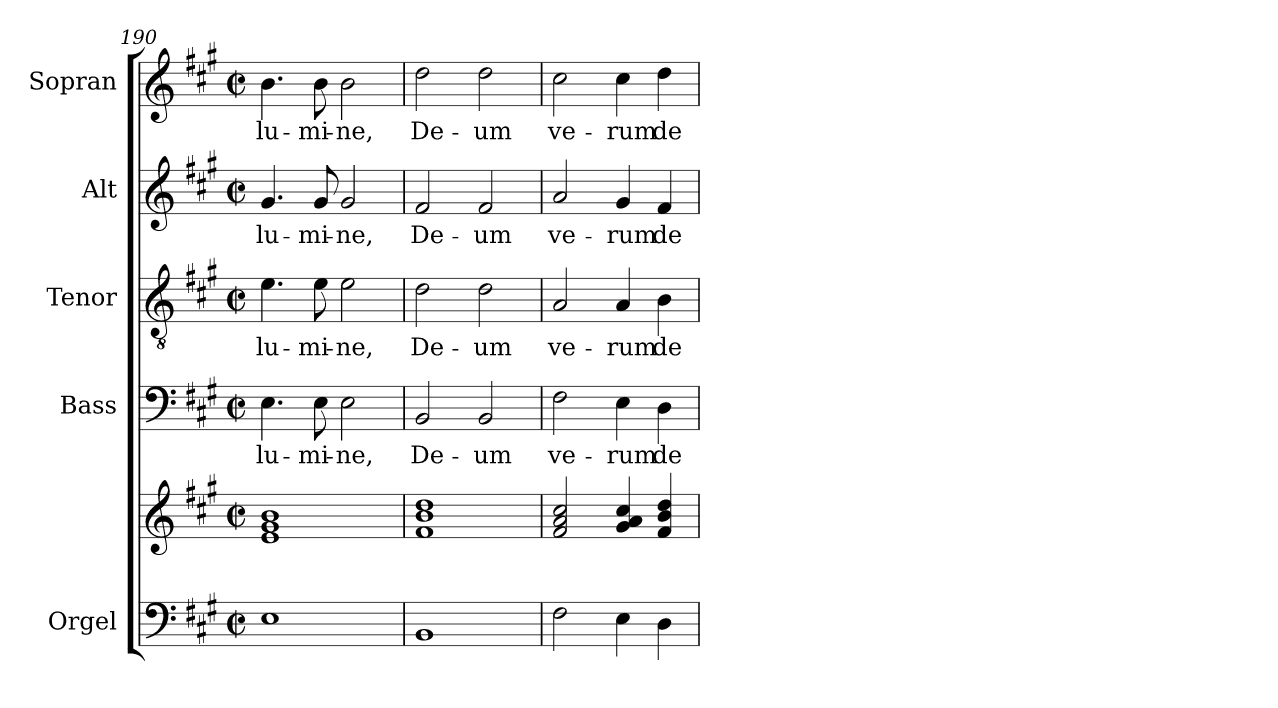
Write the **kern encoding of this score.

**kern	**kern	**kern	**text	**kern	**text	**kern	**text	**kern	**text
*part5	*part5	*part4	*part4	*part3	*part3	*part2	*part2	*part1	*part1
*staff6	*staff5	*staff4	*staff4	*staff3	*staff3	*staff2	*staff2	*staff1	*staff1
*I"Orgel	*	*I"Bass	*	*I"Tenor	*	*I"Alt	*	*I"Sopran	*
*I'Org.	*	*I'B.	*	*I'T.	*	*I'A.	*	*I'S.	*
*clefF4	*clefG2	*clefF4	*	*clefGv2	*	*clefG2	*	*clefG2	*
*k[f#c#g#]	*k[f#c#g#]	*k[f#c#g#]	*	*k[f#c#g#]	*	*k[f#c#g#]	*	*k[f#c#g#]	*
*A:	*A:	*A:	*	*A:	*	*A:	*	*A:	*
*M2/2	*M2/2	*M2/2	*	*M2/2	*	*M2/2	*	*M2/2	*
*met(c|)	*met(c|)	*met(c|)	*	*met(c|)	*	*met(c|)	*	*met(c|)	*
=190	=190	=190	=190	=190	=190	=190	=190	=190	=190
!	!	!	!LO:LY:b	!	!LO:LY:b	!	!LO:LY:b	!	!LO:LY:b
1E	1e 1g# 1b	4.E\	lu-	4.e\	lu-	4.g#/	lu-	4.b\	lu-
!	!	!	!LO:LY:b	!	!LO:LY:b	!	!LO:LY:b	!	!LO:LY:b
.	.	8E\	-mi-	8e\	-mi-	8g#/	-mi-	8b\	-mi-
!	!	!	!LO:LY:b	!	!LO:LY:b	!	!LO:LY:b	!	!LO:LY:b
.	.	2E\	-ne,	2e\	-ne,	2g#/	-ne,	2b\	-ne,
!!LO:LB:g=z
=191	=191	=191	=191	=191	=191	=191	=191	=191	=191
!	!	!	!LO:LY:b	!	!LO:LY:b	!	!LO:LY:b	!	!LO:LY:b
1BB	1f# 1b 1dd	2BB/	De-	2d\	De-	2f#/	De-	2dd\	De-
!	!	!	!LO:LY:b	!	!LO:LY:b	!	!LO:LY:b	!	!LO:LY:b
.	.	2BB/	-um	2d\	-um	2f#/	-um	2dd\	-um
=192	=192	=192	=192	=192	=192	=192	=192	=192	=192
!	!	!	!LO:LY:b	!	!LO:LY:b	!	!LO:LY:b	!	!LO:LY:b
2F#\	2f#/ 2a/ 2cc#/	2F#\	ve-	2A/	ve-	2a/	ve-	2cc#\	ve-
!	!	!	!LO:LY:b	!	!LO:LY:b	!	!LO:LY:b	!	!LO:LY:b
4E\	4g#/ 4a/ 4cc#/	4E\	-rum	4A/	-rum	4g#/	-rum	4cc#\	-rum
!	!	!	!LO:LY:b	!	!LO:LY:b	!	!LO:LY:b	!	!LO:LY:b
4D\	4f#/ 4b/ 4dd/	4D\	de	4B\	de	4f#/	de	4dd\	de
=	=	=	=	=	=	=	=	=	=
*-	*-	*-	*-	*-	*-	*-	*-	*-	*-
